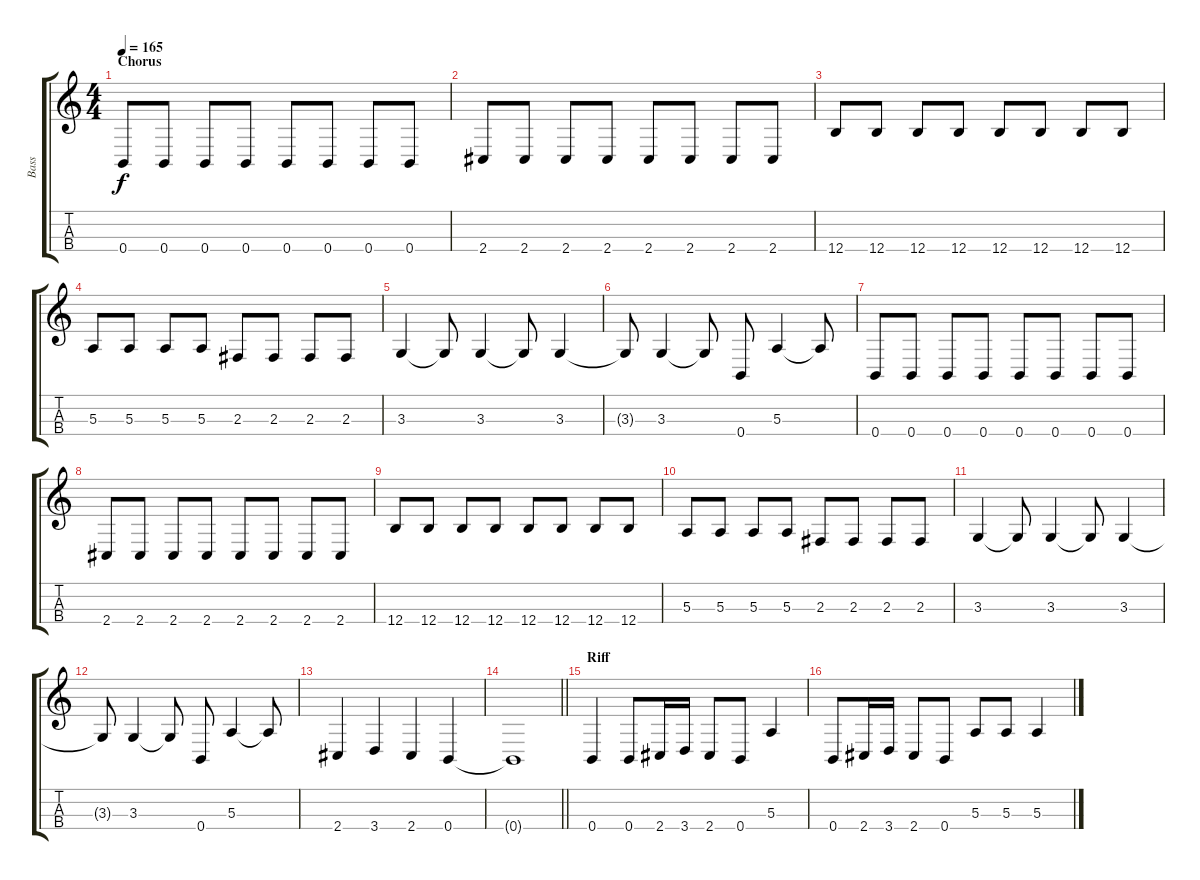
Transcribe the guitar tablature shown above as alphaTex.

\track ("Bass" "Bass") {instrument electricbassfinger}
\staff {score tabs}
\tuning (D3 A2 E2 B1) {hide}
\ts (4 4)
\section ("" "Chorus")
\tempo 165
\clef g2
\ks c
0.4.8{dy f} 0.4.8 0.4.8 0.4.8 0.4.8 0.4.8 0.4.8 0.4.8 |
2.4.8 2.4.8 2.4.8 2.4.8 2.4.8 2.4.8 2.4.8 2.4.8 |
12.4.8 12.4.8 12.4.8 12.4.8 12.4.8 12.4.8 12.4.8 12.4.8 |
5.3.8 5.3.8 5.3.8 5.3.8 2.3.8 2.3.8 2.3.8 2.3.8 |
3.3.4 3.3{t}.8 3.3.4 3.3{t}.8 3.3.4 |
3.3{t}.8 3.3.4 3.3{t}.8 0.4.8 5.3.4 5.3{t}.8 |
0.4.8 0.4.8 0.4.8 0.4.8 0.4.8 0.4.8 0.4.8 0.4.8 |
2.4.8 2.4.8 2.4.8 2.4.8 2.4.8 2.4.8 2.4.8 2.4.8 |
12.4.8 12.4.8 12.4.8 12.4.8 12.4.8 12.4.8 12.4.8 12.4.8 |
5.3.8 5.3.8 5.3.8 5.3.8 2.3.8 2.3.8 2.3.8 2.3.8 |
3.3.4 3.3{t}.8 3.3.4 3.3{t}.8 3.3.4 |
3.3{t}.8 3.3.4 3.3{t}.8 0.4.8 5.3.4 5.3{t}.8 |
2.4.4 3.4.4 2.4.4 0.4.4 |
\barLineRight lightlight
0.4{t}.1 |
\section ("" "Riff")
0.4.4 0.4.8 2.4.16 3.4.16 2.4.8 0.4.8 5.3.4 |
0.4.8 2.4.16 3.4.16 2.4.8 0.4.8 5.3.8 5.3.8 5.3.4
